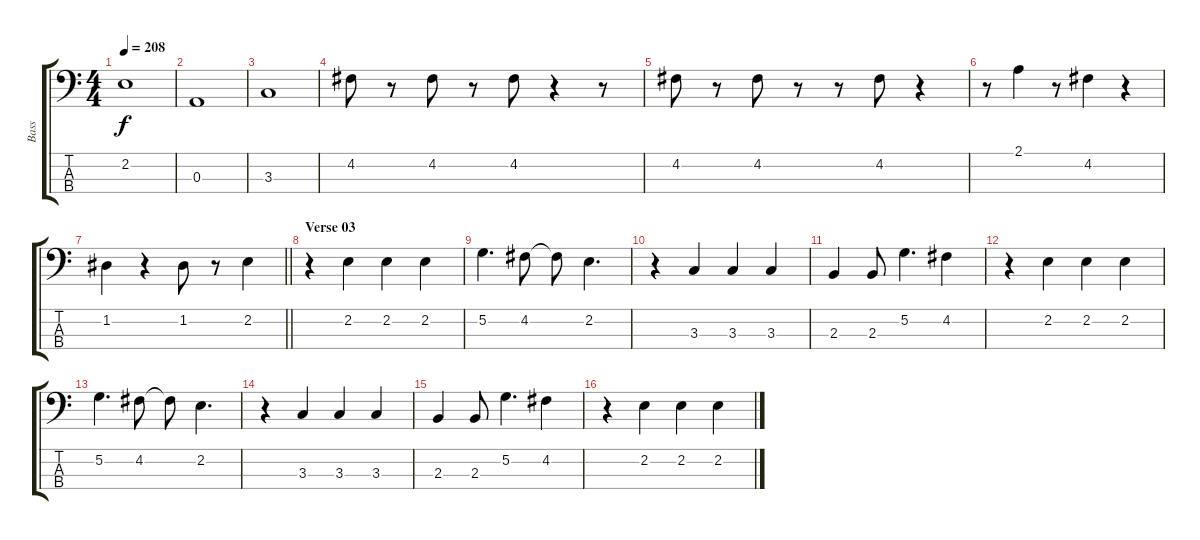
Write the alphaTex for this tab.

\track ("Bass" "Bass") {instrument overdrivenguitar}
\staff {score tabs}
\tuning (G2 D2 A1 E1) {hide}
\ts (4 4)
\tempo 208
\clef f4
\ks c
2.2.1{dy f} |
0.3.1 |
3.3.1 |
4.2.8 r.8 4.2.8 r.8 4.2.8 r.4 r.8 |
4.2.8 r.8 4.2.8 r.8 r.8 4.2.8 r.4 |
r.8 2.1.4 r.8 4.2.4 r.4 |
\barLineRight lightlight
1.2.4 r.4 1.2.8 r.8 2.2.4 |
\section ("" "Verse 03")
r.4 2.2.4 2.2.4 2.2.4 |
5.2.4{d} 4.2.8 4.2{t}.8 2.2.4{d} |
r.4 3.3.4 3.3.4 3.3.4 |
2.3.4 2.3.8 5.2.4{d} 4.2.4 |
r.4 2.2.4 2.2.4 2.2.4 |
5.2.4{d} 4.2.8 4.2{t}.8 2.2.4{d} |
r.4 3.3.4 3.3.4 3.3.4 |
2.3.4 2.3.8 5.2.4{d} 4.2.4 |
r.4 2.2.4 2.2.4 2.2.4
